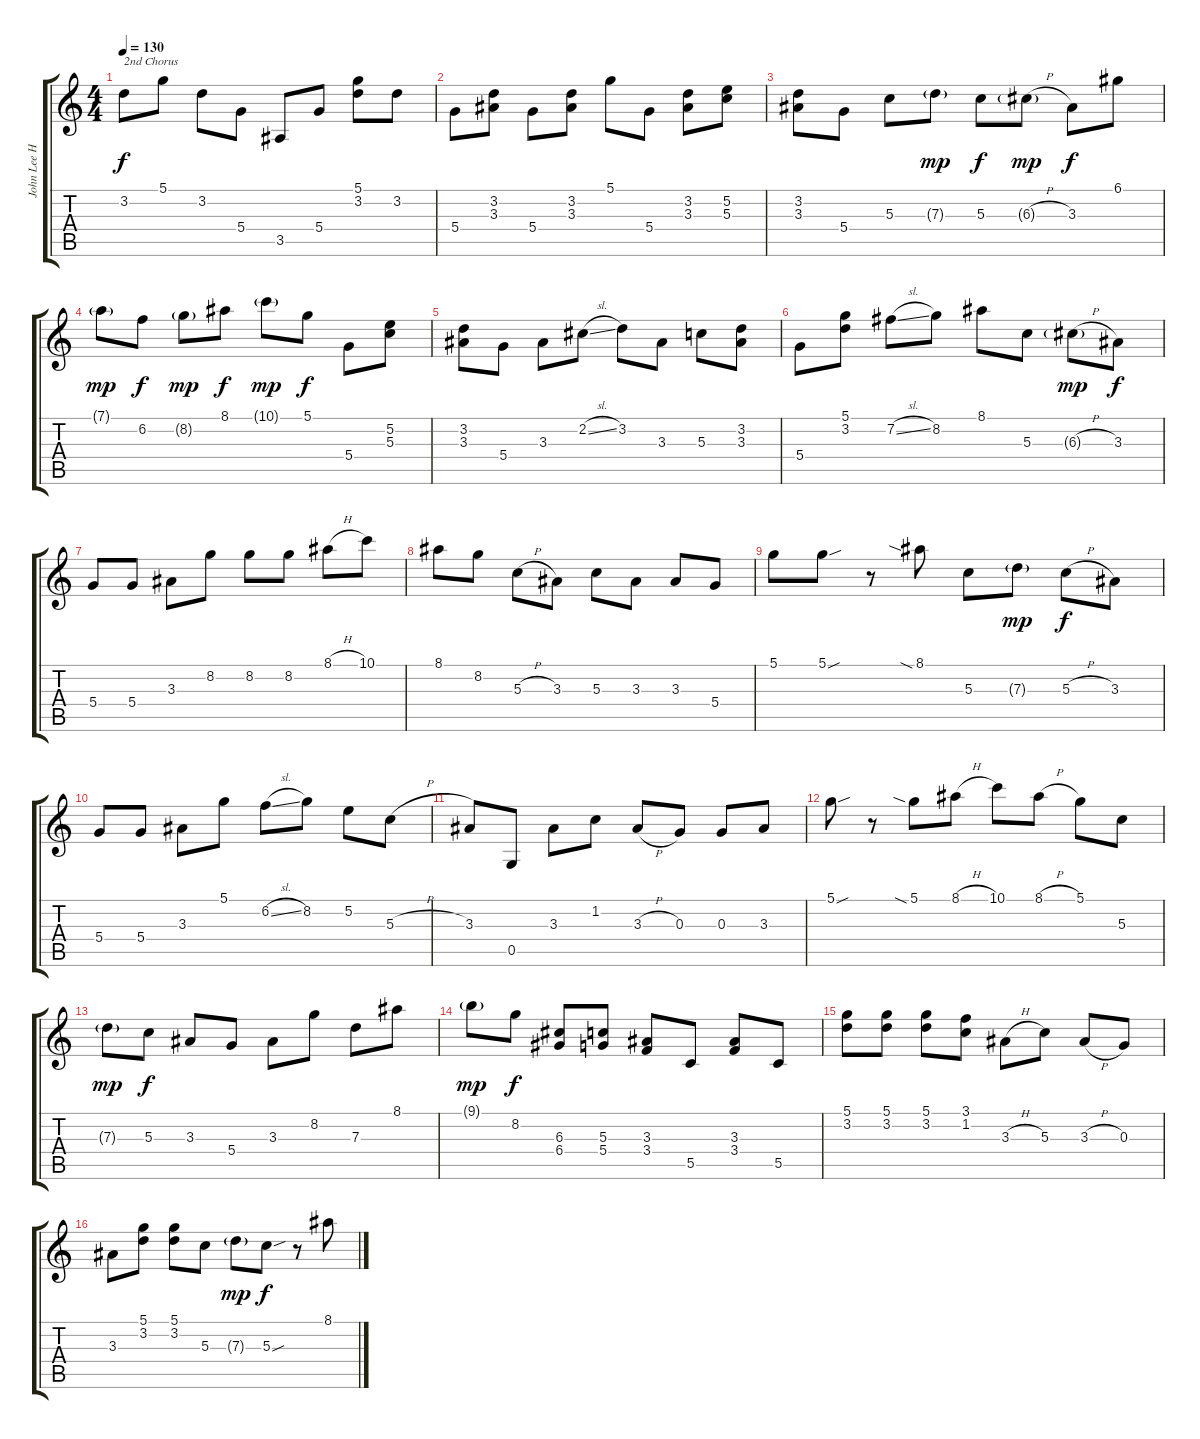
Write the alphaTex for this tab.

\track ("John Lee Hooker - Lead Guitar" "John Lee H") {instrument electricguitarjazz}
\staff {score tabs}
\tuning (D4 B3 G3 D3 G2 D2) {hide}
\ts (4 4)
\tempo 130
\clef g2
\ks c
3.2.8{txt "2nd Chorus" dy f} 5.1.8 3.2.8 5.4.8 3.5.8 5.4.8 (5.1 3.2).8 3.2.8 |
5.4.8 (3.2 3.3).8 5.4.8 (3.2 3.3).8 5.1.8 5.4.8 (3.2 3.3).8 (5.2 5.3).8 |
(3.2 3.3).8 5.4.8 5.3.8 7.3{g}.8{dy mp} 5.3.8{dy f} 6.3{h g}.8{dy mp} 3.3.8{dy f} 6.1.8 |
7.1{g}.8{dy mp} 6.2.8{dy f} 8.2{g}.8{dy mp} 8.1.8{dy f} 10.1{g}.8{dy mp} 5.1.8{dy f} 5.4.8 (5.2 5.3).8 |
(3.2 3.3).8 5.4.8 3.3.8 2.2{sl}.8 3.2.8 3.3.8 5.3.8 (3.2 3.3).8 |
5.4.8 (5.1 3.2).8 7.2{sl}.8 8.2.8 8.1.8 5.3.8 6.3{h g}.8{dy mp} 3.3.8{dy f} |
5.4.8 5.4.8 3.3.8 8.2.8 8.2.8 8.2.8 8.1{h}.8 10.1.8 |
8.1.8 8.2.8 5.3{h}.8 3.3.8 5.3.8 3.3.8 3.3.8 5.4.8 |
5.1.8 5.1{sou}.8 r.8 8.1{sia}.8 5.3.8 7.3{g}.8{dy mp} 5.3{h}.8{dy f} 3.3.8 |
5.4.8 5.4.8 3.3.8 5.1.8 6.2{sl}.8 8.2.8 5.2.8 5.3{h}.8 |
3.3.8 0.5.8 3.3.8 1.2.8 3.3{h}.8 0.3.8 0.3.8 3.3.8 |
5.1{sou}.8 r.8 5.1{sia}.8 8.1{h}.8 10.1.8 8.1{h}.8 5.1.8 5.3.8 |
7.3{g}.8{dy mp} 5.3.8{dy f} 3.3.8 5.4.8 3.3.8 8.2.8 7.3.8 8.1.8 |
9.1{g}.8{dy mp} 8.2.8{dy f} (6.3 6.4).8 (5.3 5.4).8 (3.3 3.4).8 5.5.8 (3.3 3.4).8 5.5.8 |
(5.1 3.2).8 (5.1 3.2).8 (5.1 3.2).8 (3.1 1.2).8 3.3{h}.8 5.3.8 3.3{h}.8 0.3.8 |
3.3.8 (5.1 3.2).8 (5.1 3.2).8 5.3.8 7.3{g}.8{dy mp} 5.3{sou}.8{dy f} r.8 8.1.8
